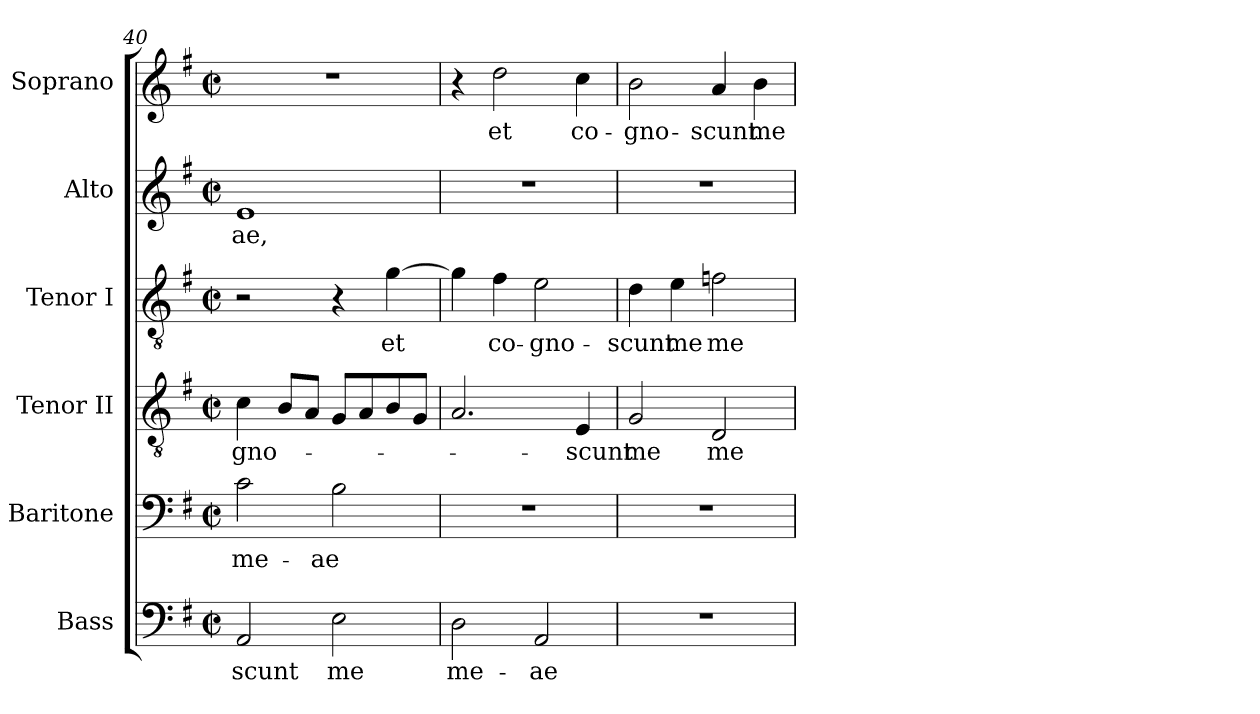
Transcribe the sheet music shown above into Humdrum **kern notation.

**kern	**text	**kern	**text	**kern	**text	**kern	**text	**kern	**text	**kern	**text
*part6	*part6	*part5	*part5	*part4	*part4	*part3	*part3	*part2	*part2	*part1	*part1
*staff6	*staff6	*staff5	*staff5	*staff4	*staff4	*staff3	*staff3	*staff2	*staff2	*staff1	*staff1
*I"Bass	*	*I"Baritone	*	*I"Tenor II	*	*I"Tenor I	*	*I"Alto	*	*I"Soprano	*
*I'B.	*	*I'B.	*	*I'T.	*	*I'T.	*	*I'A.	*	*I'S.	*
!!LO:PB:g=z
*clefF4	*	*clefF4	*	*clefGv2	*	*clefGv2	*	*clefG2	*	*clefG2	*
*	*	*	*	*ITrd7c12	*	*ITrd7c12	*	*	*	*	*
*k[f#]	*	*k[f#]	*	*k[f#]	*	*k[f#]	*	*k[f#]	*	*k[f#]	*
*G:	*	*G:	*	*G:	*	*G:	*	*G:	*	*G:	*
*M2/2	*	*M2/2	*	*M2/2	*	*M2/2	*	*M2/2	*	*M2/2	*
*met(c|)	*	*met(c|)	*	*met(c|)	*	*met(c|)	*	*met(c|)	*	*met(c|)	*
=40	=40	=40	=40	=40	=40	=40	=40	=40	=40	=40	=40
!	!LO:LY:b:color=#000000	!	!	!	!	!	!	!	!	!	!
!	!	!	!LO:LY:b:color=#000000	!	!	!	!	!	!	!	!
!	!	!	!	!	!LO:LY:b:color=#000000	!	!	!	!	!	!
!	!	!	!	!	!	!	!	!	!LO:LY:b:color=#000000	!	!
2AAi/	-scunt	2ci\	me-	4Ci\	-gno-	2r	.	1ei	-ae,	1r	.
.	.	.	.	8BBi/L	.	.	.	.	.	.	.
.	.	.	.	8AAi/J	.	.	.	.	.	.	.
!	!LO:LY:b:color=#000000	!	!	!	!	!	!	!	!	!	!
!	!	!	!LO:LY:b:color=#000000	!	!	!	!	!	!	!	!
2Ei\	me	2Bi\	-ae	8GGi/L	.	4r	.	.	.	.	.
.	.	.	.	8AAi/	.	.	.	.	.	.	.
!	!	!	!	!	!	!	!LO:LY:b:color=#000000	!	!	!	!
.	.	.	.	8BBi/	.	[>4Gi\	et	.	.	.	.
.	.	.	.	8GGi/J	.	.	.	.	.	.	.
=41	=41	=41	=41	=41	=41	=41	=41	=41	=41	=41	=41
!	!LO:LY:b:color=#000000	!	!	!	!	!	!	!	!	!	!
2Di\	me-	1r	.	2.AAi/	.	4Gi\]	.	1r	.	4r	.
!	!	!	!	!	!	!	!LO:LY:b:color=#000000	!	!	!	!
!	!	!	!	!	!	!	!	!	!	!	!LO:LY:b:color=#000000
.	.	.	.	.	.	4F#i\	co-	.	.	2ddi\	et
!	!LO:LY:b:color=#000000	!	!	!	!	!	!	!	!	!	!
!	!	!	!	!	!	!	!LO:LY:b:color=#000000	!	!	!	!
2AAi/	-ae	.	.	.	.	2Ei\	-gno-	.	.	.	.
!	!	!	!	!	!LO:LY:b:color=#000000	!	!	!	!	!	!
!	!	!	!	!	!	!	!	!	!	!	!LO:LY:b:color=#000000
.	.	.	.	4EEi/	-scunt	.	.	.	.	4cci\	co-
=42	=42	=42	=42	=42	=42	=42	=42	=42	=42	=42	=42
!	!	!	!	!	!LO:LY:b:color=#000000	!	!	!	!	!	!
!	!	!	!	!	!	!	!LO:LY:b:color=#000000	!	!	!	!
!	!	!	!	!	!	!	!	!	!	!	!LO:LY:b:color=#000000
1r	.	1r	.	2GGi/	me	4Di\	-scunt	1r	.	2bi\	-gno-
!	!	!	!	!	!	!	!LO:LY:b:color=#000000	!	!	!	!
.	.	.	.	.	.	4Ei\	me	.	.	.	.
!	!	!	!	!	!LO:LY:b:color=#000000	!	!	!	!	!	!
!	!	!	!	!	!	!	!LO:LY:b:color=#000000	!	!	!	!
!	!	!	!	!	!	!	!	!	!	!	!LO:LY:b:color=#000000
.	.	.	.	2DDi/	me-	2Fni\	me-	.	.	4ai/	-scunt
!	!	!	!	!	!	!	!	!	!	!	!LO:LY:b:color=#000000
.	.	.	.	.	.	.	.	.	.	4bi\	me
=	=	=	=	=	=	=	=	=	=	=	=
*-	*-	*-	*-	*-	*-	*-	*-	*-	*-	*-	*-
